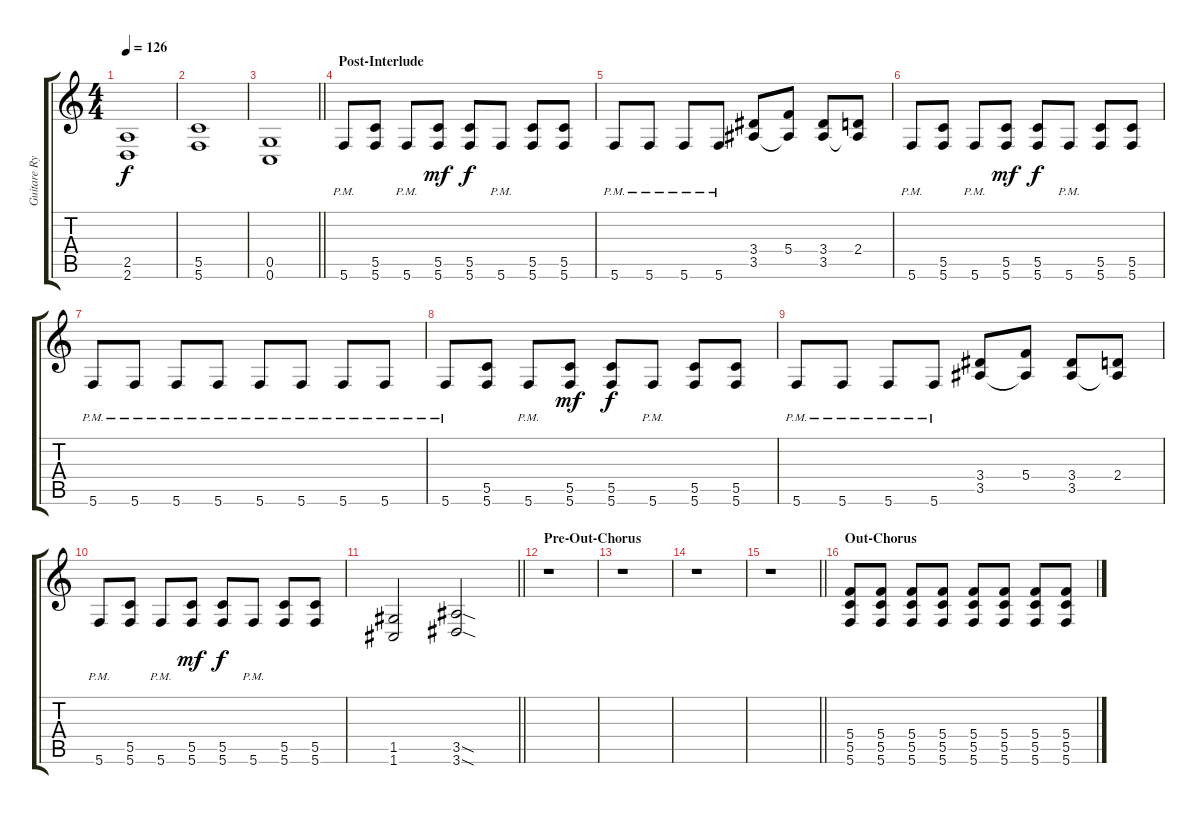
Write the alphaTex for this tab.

\track ("Guitare Rythmique" "Guitare Ry") {instrument distortionguitar}
\staff {score tabs}
\tuning (D4 A3 F3 C3 G2 C2) {hide}
\ts (4 4)
\tempo 126
\clef g2
\ks c
(2.5 2.6).1{dy f} |
(5.5 5.6).1 |
\barLineRight lightlight
(0.5 0.6).1 |
\section ("" "Post-Interlude")
5.6{pm}.8 (5.5 5.6).8 5.6{pm}.8 (5.5 5.6).8{dy mf} (5.5 5.6).8{dy f} 5.6{pm}.8 (5.5 5.6).8 (5.5 5.6).8 |
5.6{pm}.8 5.6{pm}.8 5.6{pm}.8 5.6{pm}.8 (3.4 3.5).8 (5.4 3.5{t}).8 (3.4 3.5).8 (2.4 3.5{t}).8 |
5.6{pm}.8 (5.5 5.6).8 5.6{pm}.8 (5.5 5.6).8{dy mf} (5.5 5.6).8{dy f} 5.6{pm}.8 (5.5 5.6).8 (5.5 5.6).8 |
5.6{pm}.8 5.6{pm}.8 5.6{pm}.8 5.6{pm}.8 5.6{pm}.8 5.6{pm}.8 5.6{pm}.8 5.6{pm}.8 |
5.6{pm}.8 (5.5 5.6).8 5.6{pm}.8 (5.5 5.6).8{dy mf} (5.5 5.6).8{dy f} 5.6{pm}.8 (5.5 5.6).8 (5.5 5.6).8 |
5.6{pm}.8 5.6{pm}.8 5.6{pm}.8 5.6{pm}.8 (3.4 3.5).8 (5.4 3.5{t}).8 (3.4 3.5).8 (2.4 3.5{t}).8 |
5.6{pm}.8 (5.5 5.6).8 5.6{pm}.8 (5.5 5.6).8{dy mf} (5.5 5.6).8{dy f} 5.6{pm}.8 (5.5 5.6).8 (5.5 5.6).8 |
\barLineRight lightlight
(1.5 1.6).2 (3.5{sod} 3.6{sod}).2 |
\section ("" "Pre-Out-Chorus")
r.1 |
r.1 |
r.1 |
\barLineRight lightlight
r.1 |
\section ("" "Out-Chorus")
(5.4 5.5 5.6).8 (5.4 5.5 5.6).8 (5.4 5.5 5.6).8 (5.4 5.5 5.6).8 (5.4 5.5 5.6).8 (5.4 5.5 5.6).8 (5.4 5.5 5.6).8 (5.4 5.5 5.6).8
